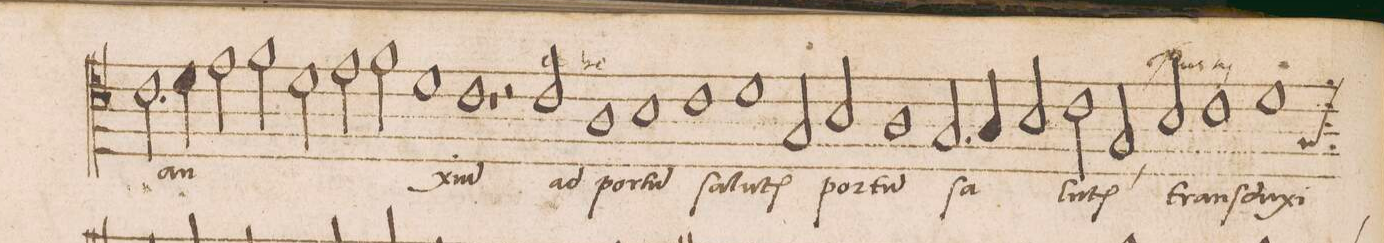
**kern	**text
*I"TENOR	*
*clefC4	*
*k[b-]	*
*met(C|)	*
*M2/1	*
2.c\	an-
4d\	.
2e\	.
=113-	=113-
2f\	.
2d\	.
2e\	.
2f\	.
=114-	=114-
1d	xi-
1c	-u(m)
=115-	=115-
1r	.
2r	.
2c/	ad
=116-	=116-
1A	por-
1B-	-tu(m)
=117-	=117-
1c	ſa-
1d	-lu-
=118-	=118-
2G/	-t(is)
2B-/	por-
1A	-tu(m)
=119-	=119-
2.G/	ſa-
4A/	.
2B-/	.
2c\	-lu-
=120-	=120-
2G,</	-t(is)
2B-/	tranſ-
1c	-du-
=121-	=121-
*custos:G	*
1d	-xi-
*-	*-
